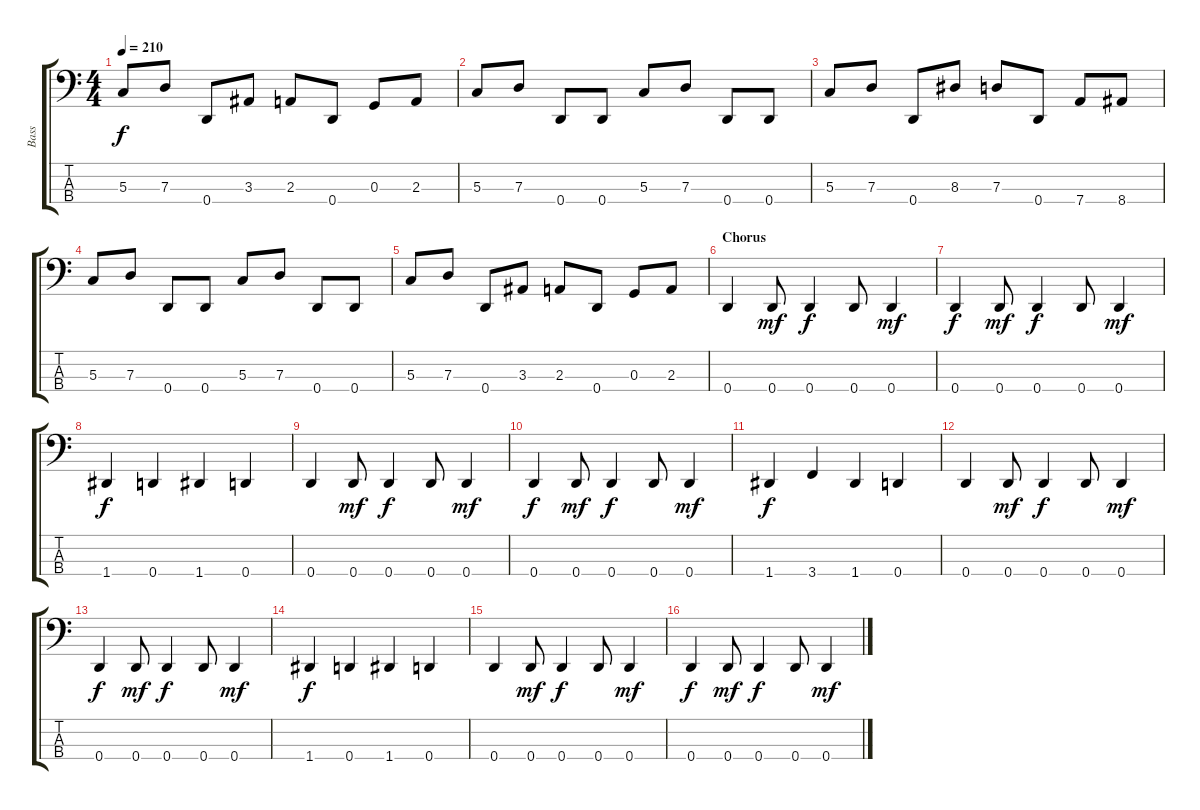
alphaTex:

\track ("Bass" "Bass") {instrument electricbasspick}
\staff {score tabs}
\tuning (F2 C2 G1 D1) {hide}
\ts (4 4)
\tempo 210
\clef f4
\ks c
5.3.8{dy f} 7.3.8 0.4.8 3.3.8 2.3.8 0.4.8 0.3.8 2.3.8 |
5.3.8 7.3.8 0.4.8 0.4.8 5.3.8 7.3.8 0.4.8 0.4.8 |
5.3.8 7.3.8 0.4.8 8.3.8 7.3.8 0.4.8 7.4.8 8.4.8 |
5.3.8 7.3.8 0.4.8 0.4.8 5.3.8 7.3.8 0.4.8 0.4.8 |
5.3.8 7.3.8 0.4.8 3.3.8 2.3.8 0.4.8 0.3.8 2.3.8 |
\section ("" "Chorus")
0.4.4 0.4.8{dy mf} 0.4.4{dy f} 0.4.8 0.4.4{dy mf} |
0.4.4{dy f} 0.4.8{dy mf} 0.4.4{dy f} 0.4.8 0.4.4{dy mf} |
1.4.4{dy f} 0.4.4 1.4.4 0.4.4 |
0.4.4 0.4.8{dy mf} 0.4.4{dy f} 0.4.8 0.4.4{dy mf} |
0.4.4{dy f} 0.4.8{dy mf} 0.4.4{dy f} 0.4.8 0.4.4{dy mf} |
1.4.4{dy f} 3.4.4 1.4.4 0.4.4 |
0.4.4 0.4.8{dy mf} 0.4.4{dy f} 0.4.8 0.4.4{dy mf} |
0.4.4{dy f} 0.4.8{dy mf} 0.4.4{dy f} 0.4.8 0.4.4{dy mf} |
1.4.4{dy f} 0.4.4 1.4.4 0.4.4 |
0.4.4 0.4.8{dy mf} 0.4.4{dy f} 0.4.8 0.4.4{dy mf} |
0.4.4{dy f} 0.4.8{dy mf} 0.4.4{dy f} 0.4.8 0.4.4{dy mf}
